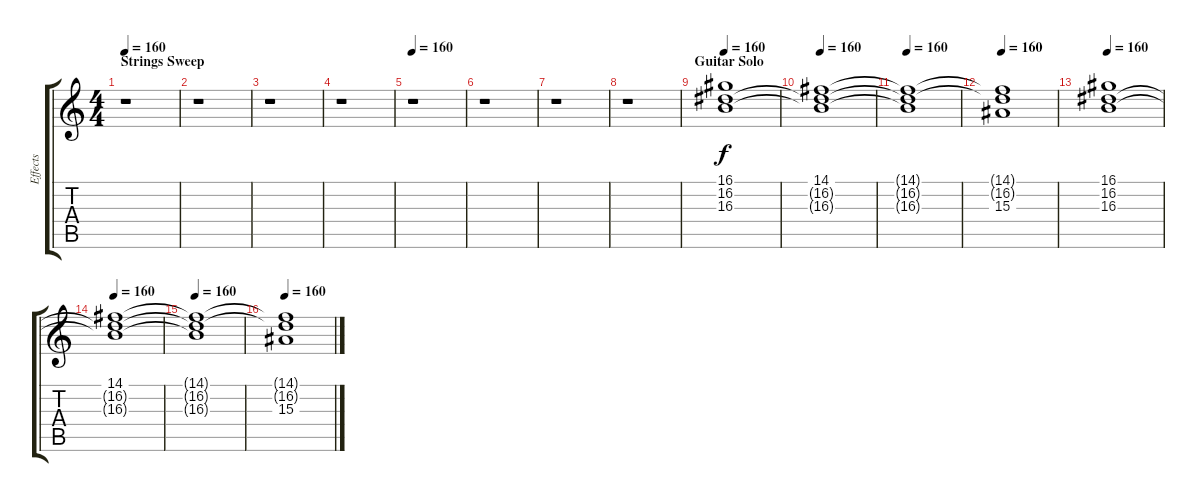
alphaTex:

\track ("Effects" "Effects") {instrument pad2warm}
\staff {score tabs}
\tuning (E4 B3 G3 D3 A2 E2) {hide}
\ts (4 4)
\section ("" "Strings Sweep")
\tempo 160
\clef g2
\ks c
r.1{dy f} |
r.1 |
r.1 |
r.1 |
\tempo 160
r.1 |
r.1 |
r.1 |
r.1 |
\section ("" "Guitar Solo")
\tempo 160
(16.1 16.2 16.3).1 |
\tempo 160
(14.1 16.2{t} 16.3{t}).1 |
\tempo 160
(14.1{t} 16.2{t} 16.3{t}).1 |
\tempo 160
(14.1{t} 16.2{t} 15.3).1 |
\tempo 160
(16.1 16.2 16.3).1 |
\tempo 160
(14.1 16.2{t} 16.3{t}).1 |
\tempo 160
(14.1{t} 16.2{t} 16.3{t}).1 |
\tempo 160
(14.1{t} 16.2{t} 15.3).1
